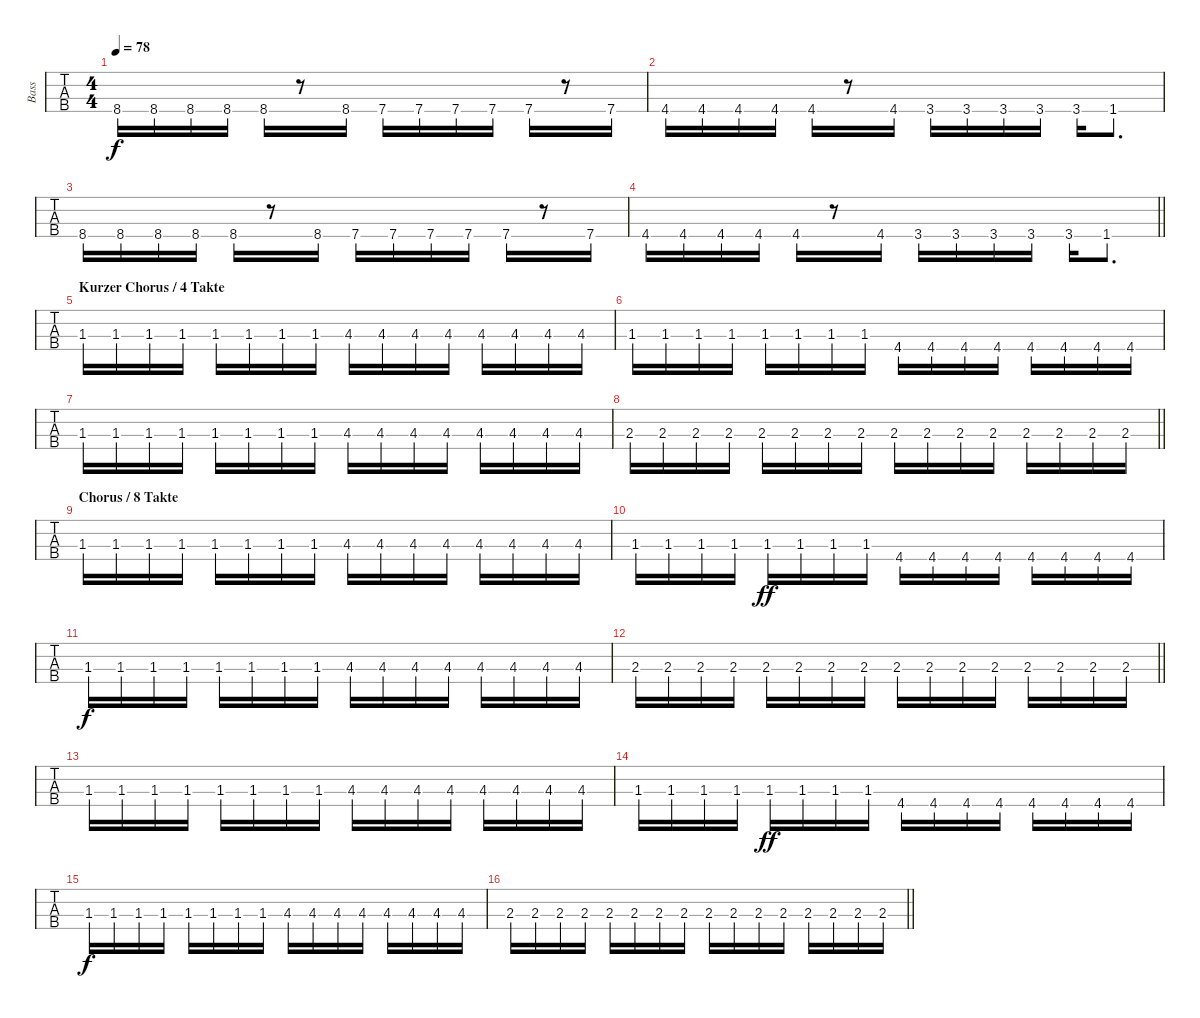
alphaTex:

\track ("Bass" "Bass") {instrument electricbasspick}
\staff {tabs}
\tuning (G2 D2 A1 D1) {hide}
\ts (4 4)
\tempo 78
\clef f4
\ks c
8.4.16{dy f} 8.4.16 8.4.16 8.4.16 8.4.16 r.8 8.4.16 7.4.16 7.4.16 7.4.16 7.4.16 7.4.16 r.8 7.4.16 |
4.4.16 4.4.16 4.4.16 4.4.16 4.4.16 r.8 4.4.16 3.4.16 3.4.16 3.4.16 3.4.16 3.4.16 1.4.8{d} |
8.4.16 8.4.16 8.4.16 8.4.16 8.4.16 r.8 8.4.16 7.4.16 7.4.16 7.4.16 7.4.16 7.4.16 r.8 7.4.16 |
\barLineRight lightlight
4.4.16 4.4.16 4.4.16 4.4.16 4.4.16 r.8 4.4.16 3.4.16 3.4.16 3.4.16 3.4.16 3.4.16 1.4.8{d} |
\section ("" "Kurzer Chorus / 4 Takte")
1.3.16 1.3.16 1.3.16 1.3.16 1.3.16 1.3.16 1.3.16 1.3.16 4.3.16 4.3.16 4.3.16 4.3.16 4.3.16 4.3.16 4.3.16 4.3.16 |
1.3.16 1.3.16 1.3.16 1.3.16 1.3.16 1.3.16 1.3.16 1.3.16 4.4.16 4.4.16 4.4.16 4.4.16 4.4.16 4.4.16 4.4.16 4.4.16 |
1.3.16 1.3.16 1.3.16 1.3.16 1.3.16 1.3.16 1.3.16 1.3.16 4.3.16 4.3.16 4.3.16 4.3.16 4.3.16 4.3.16 4.3.16 4.3.16 |
\barLineRight lightlight
2.3.16 2.3.16 2.3.16 2.3.16 2.3.16 2.3.16 2.3.16 2.3.16 2.3.16 2.3.16 2.3.16 2.3.16 2.3.16 2.3.16 2.3.16 2.3.16 |
\section ("" "Chorus / 8 Takte")
1.3.16 1.3.16 1.3.16 1.3.16 1.3.16 1.3.16 1.3.16 1.3.16 4.3.16 4.3.16 4.3.16 4.3.16 4.3.16 4.3.16 4.3.16 4.3.16 |
1.3.16 1.3.16 1.3.16 1.3.16 1.3.16{dy ff} 1.3.16 1.3.16 1.3.16 4.4.16 4.4.16 4.4.16 4.4.16 4.4.16 4.4.16 4.4.16 4.4.16 |
1.3.16{dy f} 1.3.16 1.3.16 1.3.16 1.3.16 1.3.16 1.3.16 1.3.16 4.3.16 4.3.16 4.3.16 4.3.16 4.3.16 4.3.16 4.3.16 4.3.16 |
\barLineRight lightlight
2.3.16 2.3.16 2.3.16 2.3.16 2.3.16 2.3.16 2.3.16 2.3.16 2.3.16 2.3.16 2.3.16 2.3.16 2.3.16 2.3.16 2.3.16 2.3.16 |
1.3.16 1.3.16 1.3.16 1.3.16 1.3.16 1.3.16 1.3.16 1.3.16 4.3.16 4.3.16 4.3.16 4.3.16 4.3.16 4.3.16 4.3.16 4.3.16 |
1.3.16 1.3.16 1.3.16 1.3.16 1.3.16{dy ff} 1.3.16 1.3.16 1.3.16 4.4.16 4.4.16 4.4.16 4.4.16 4.4.16 4.4.16 4.4.16 4.4.16 |
1.3.16{dy f} 1.3.16 1.3.16 1.3.16 1.3.16 1.3.16 1.3.16 1.3.16 4.3.16 4.3.16 4.3.16 4.3.16 4.3.16 4.3.16 4.3.16 4.3.16 |
\barLineRight lightlight
2.3.16 2.3.16 2.3.16 2.3.16 2.3.16 2.3.16 2.3.16 2.3.16 2.3.16 2.3.16 2.3.16 2.3.16 2.3.16 2.3.16 2.3.16 2.3.16
